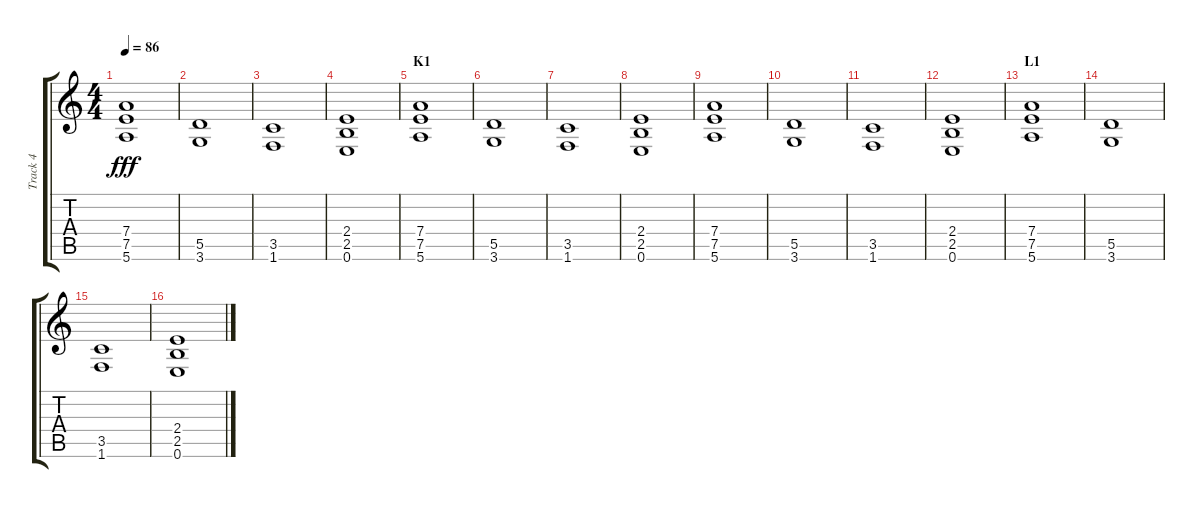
\track ("Track 4" "Track 4") {instrument distortionguitar}
\staff {score tabs}
\tuning (E4 B3 G3 D3 A2 E2) {hide}
\ts (4 4)
\tempo 86
\clef g2
\ks c
(7.4 7.5 5.6).1{dy fff} |
(5.5 3.6).1 |
(3.5 1.6).1 |
(2.4 2.5 0.6).1 |
\section ("" "K1")
(7.4 7.5 5.6).1 |
(5.5 3.6).1 |
(3.5 1.6).1 |
(2.4 2.5 0.6).1 |
(7.4 7.5 5.6).1 |
(5.5 3.6).1 |
(3.5 1.6).1 |
(2.4 2.5 0.6).1 |
\section ("" "L1")
(7.4 7.5 5.6).1 |
(5.5 3.6).1 |
(3.5 1.6).1 |
(2.4 2.5 0.6).1
